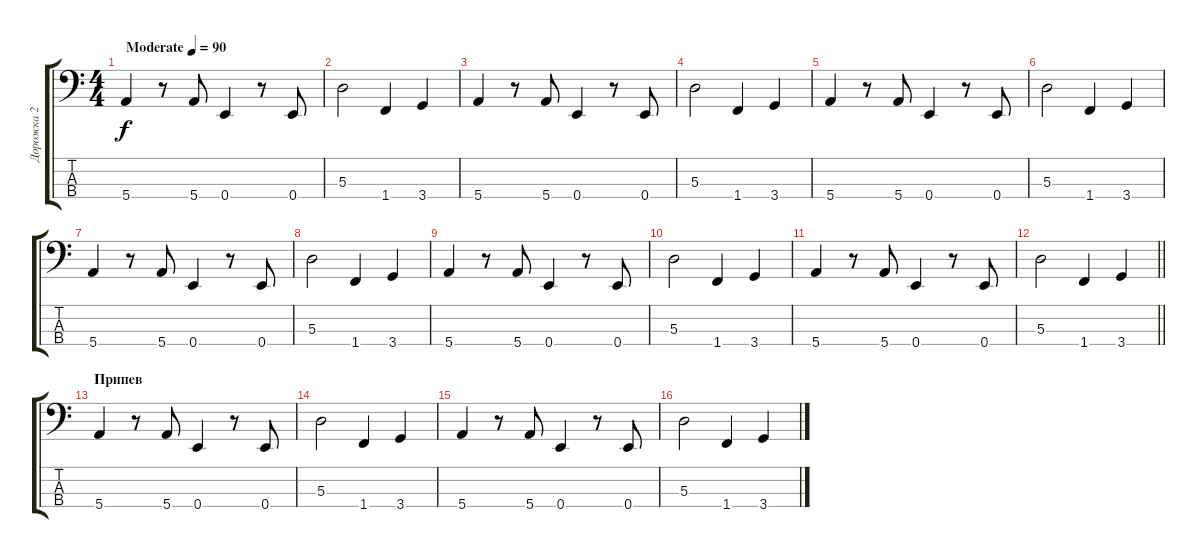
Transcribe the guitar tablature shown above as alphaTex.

\track ("Дорожка 2" "Дорожка 2") {instrument electricbassfinger}
\staff {score tabs}
\tuning (G2 D2 A1 E1) {hide}
\ts (4 4)
\tempo (90 "Moderate")
\clef f4
\ks c
5.4.4{dy f instrument electricbassfinger} r.8 5.4.8 0.4.4 r.8 0.4.8 |
5.3.2 1.4.4 3.4.4 |
5.4.4 r.8 5.4.8 0.4.4 r.8 0.4.8 |
5.3.2 1.4.4 3.4.4 |
5.4.4 r.8 5.4.8 0.4.4 r.8 0.4.8 |
5.3.2 1.4.4 3.4.4 |
5.4.4 r.8 5.4.8 0.4.4 r.8 0.4.8 |
5.3.2 1.4.4 3.4.4 |
5.4.4 r.8 5.4.8 0.4.4 r.8 0.4.8 |
5.3.2 1.4.4 3.4.4 |
5.4.4 r.8 5.4.8 0.4.4 r.8 0.4.8 |
\barLineRight lightlight
5.3.2 1.4.4 3.4.4 |
\section ("" "Припев")
5.4.4 r.8 5.4.8 0.4.4 r.8 0.4.8 |
5.3.2 1.4.4 3.4.4 |
5.4.4 r.8 5.4.8 0.4.4 r.8 0.4.8 |
5.3.2 1.4.4 3.4.4
